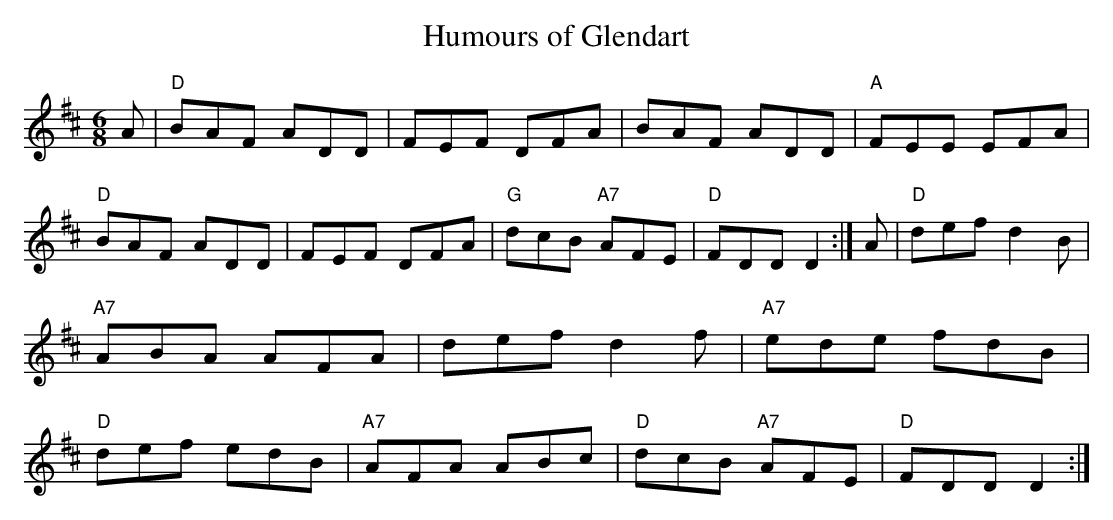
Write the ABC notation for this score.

X:1
T:Humours of Glendart
M:6/8
L:1/8
K:D Major
A| "D"BAF ADD| FEF DFA| BAF ADD| "A"FEE EFA|
"D"BAF ADD| FEF DFA| "G"dcB "A7"AFE| "D"FDD D2:|
A| "D"def d2B| "A7"ABA AFA| def d2f| "A7"ede fdB|
"D"def edB| "A7"AFA ABc| "D"dcB "A7"AFE| "D"FDD D2:|!
